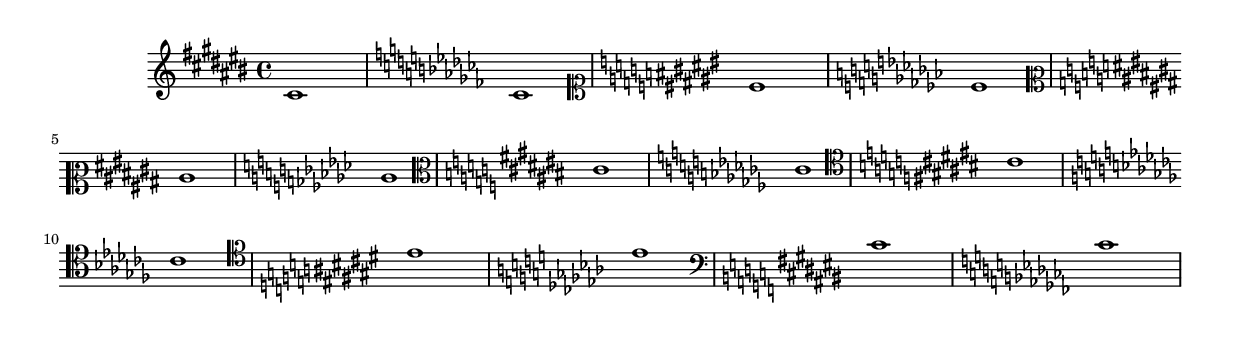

\version "2.3.17"
\header { texidoc = "Each clef have own accidental placing rules. " }

#(set-global-staff-size 16)

\score { 
  \relative cis' {

% \clef french % same as octaviated bass
\clef violin
\key cis \major cis1  \key ces \major ces
\clef soprano
\key cis \major cis \key ces \major ces
\clef mezzosoprano
\key cis \major cis \key ces \major ces
\clef alto
\key cis \major cis \key ces \major ces
\clef tenor
\key cis \major cis \key ces \major ces
\clef baritone
\key cis \major cis \key ces \major ces
\clef bass
\key cis \major cis \key ces \major  ces
}

}

